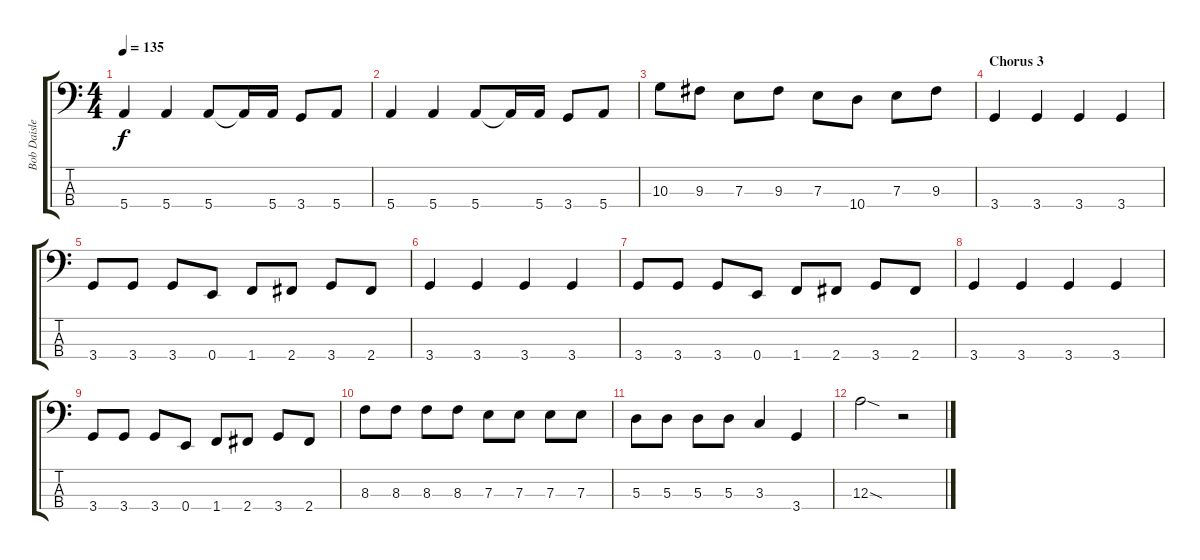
\track ("Bob Daisley" "Bob Daisle") {instrument slapbass1}
\staff {score tabs}
\tuning (G2 D2 A1 E1) {hide}
\ts (4 4)
\tempo 135
\clef f4
\ks c
5.4.4{dy f} 5.4.4 5.4.8 5.4{t}.16 5.4.16 3.4.8 5.4.8 |
5.4.4 5.4.4 5.4.8 5.4{t}.16 5.4.16 3.4.8 5.4.8 |
10.3.8 9.3.8 7.3.8 9.3.8 7.3.8 10.4.8 7.3.8 9.3.8 |
\section ("" "Chorus 3")
3.4.4 3.4.4 3.4.4 3.4.4 |
3.4.8 3.4.8 3.4.8 0.4.8 1.4.8 2.4.8 3.4.8 2.4.8 |
3.4.4 3.4.4 3.4.4 3.4.4 |
3.4.8 3.4.8 3.4.8 0.4.8 1.4.8 2.4.8 3.4.8 2.4.8 |
3.4.4 3.4.4 3.4.4 3.4.4 |
3.4.8 3.4.8 3.4.8 0.4.8 1.4.8 2.4.8 3.4.8 2.4.8 |
8.3.8 8.3.8 8.3.8 8.3.8 7.3.8 7.3.8 7.3.8 7.3.8 |
5.3.8 5.3.8 5.3.8 5.3.8 3.3.4 3.4.4 |
12.3{sod}.2 r.2
